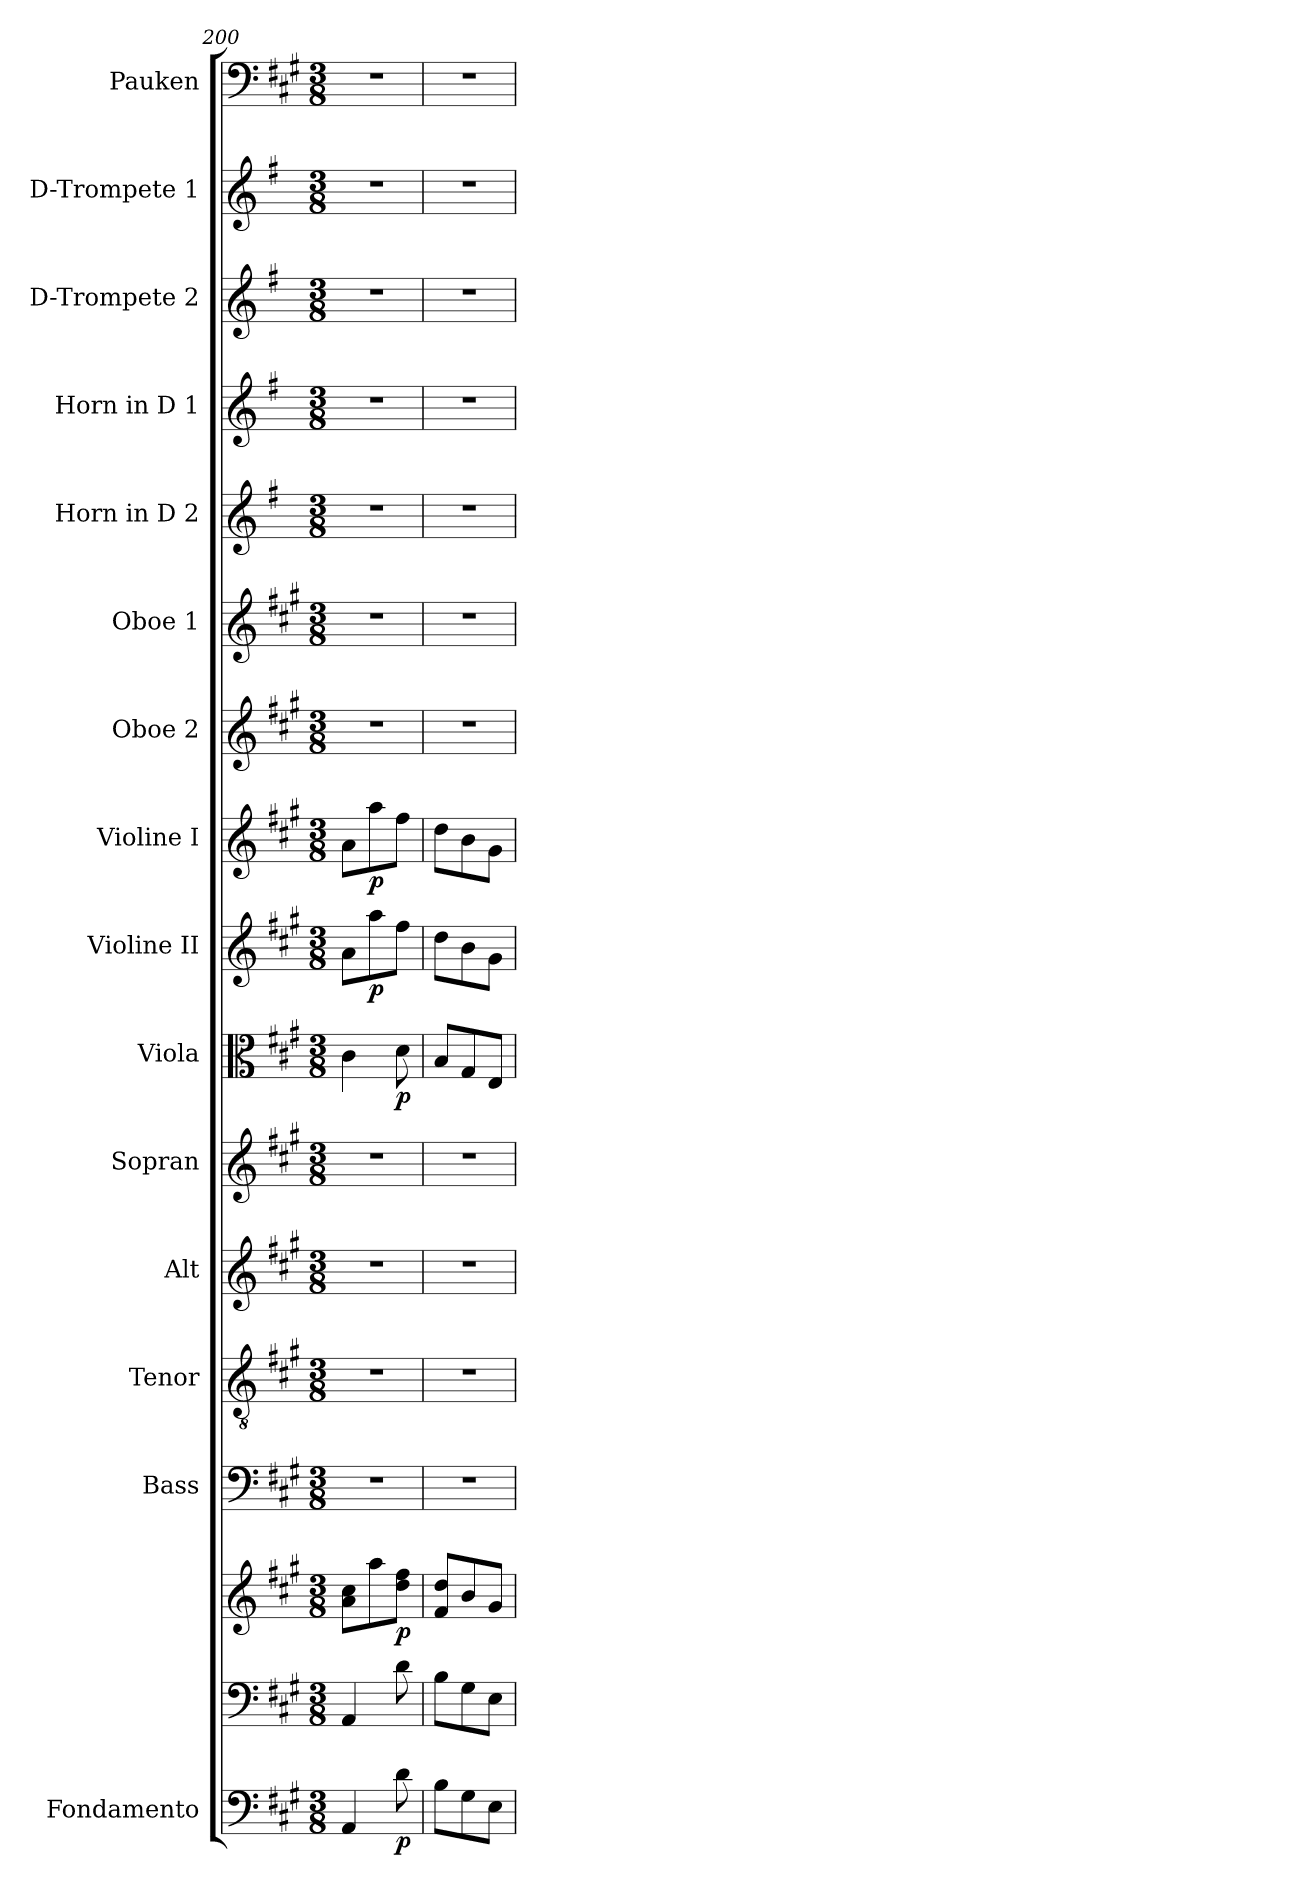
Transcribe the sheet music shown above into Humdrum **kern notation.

**kern	**dynam	**kern	**kern	**dynam	**kern	**kern	**kern	**kern	**kern	**dynam	**kern	**dynam	**kern	**dynam	**kern	**kern	**kern	**kern	**kern	**kern	**kern
*part16	*part16	*part15	*part15	*part15	*part14	*part13	*part12	*part11	*part10	*part10	*part9	*part9	*part8	*part8	*part7	*part6	*part5	*part4	*part3	*part2	*part1
*staff17	*staff17	*staff16	*staff15	*staff15/16	*staff14	*staff13	*staff12	*staff11	*staff10	*staff10	*staff9	*staff9	*staff8	*staff8	*staff7	*staff6	*staff5	*staff4	*staff3	*staff2	*staff1
*I"Fondamento	*	*	*	*	*I"Bass	*I"Tenor	*I"Alt	*I"Sopran	*I"Viola	*	*I"Violine II	*	*I"Violine I	*	*I"Oboe 2	*I"Oboe 1	*I"Horn in D 2	*I"Horn in D 1	*I"D-Trompete 2	*I"D-Trompete 1	*I"Pauken
*I'F.	*	*	*	*	*I'B.	*I'T.	*I'A.	*I'S.	*I'Vla.	*	*I'Vl. II	*	*I'Vl. I	*	*I'Ob. 2	*I'Ob. 1	*	*	*I'D Trp. 2	*I'D Trp. 1	*I'Pk.
*clefF4	*	*clefF4	*clefG2	*	*clefF4	*clefGv2	*clefG2	*clefG2	*clefC3	*	*clefG2	*	*clefG2	*	*clefG2	*clefG2	*clefG2	*clefG2	*clefG2	*clefG2	*clefF4
*ITrd7c12	*	*	*	*	*	*	*	*	*	*	*	*	*	*	*	*	*ITrd6c10	*ITrd6c10	*ITrd-1c-2	*ITrd-1c-2	*
*k[f#c#g#]	*	*k[f#c#g#]	*k[f#c#g#]	*	*k[f#c#g#]	*k[f#c#g#]	*k[f#c#g#]	*k[f#c#g#]	*k[f#c#g#]	*	*k[f#c#g#]	*	*k[f#c#g#]	*	*k[f#c#g#]	*k[f#c#g#]	*k[f#c#g#]	*k[f#c#g#]	*k[f#c#g#]	*k[f#c#g#]	*k[f#c#g#]
*A:	*	*A:	*A:	*	*A:	*A:	*A:	*A:	*A:	*	*A:	*	*A:	*	*A:	*A:	*A:	*A:	*A:	*A:	*A:
*M3/8	*	*M3/8	*M3/8	*	*M3/8	*M3/8	*M3/8	*M3/8	*M3/8	*	*M3/8	*	*M3/8	*	*M3/8	*M3/8	*M3/8	*M3/8	*M3/8	*M3/8	*M3/8
=200	=200	=200	=200	=200	=200	=200	=200	=200	=200	=200	=200	=200	=200	=200	=200	=200	=200	=200	=200	=200	=200
4AAA/	.	4AA/	8a\ 8cc#\L	.	4.r	4.r	4.r	4.r	4c#\	.	8a\L	.	8a\L	.	4.r	4.r	4.r	4.r	4.r	4.r	4.r
!	!	!	!	!	!	!	!	!	!	!	!	!LO:DY:b	!	!LO:DY:b	!	!	!	!	!	!	!
.	.	.	8aa\	.	.	.	.	.	.	.	8aa\	p	8aa\	p	.	.	.	.	.	.	.
!	!LO:DY:b	!	!	!LO:DY:b	!	!	!	!	!	!LO:DY:b	!	!	!	!	!	!	!	!	!	!	!
8D\	p	8d\	8dd\ 8ff#\J	p	.	.	.	.	8d\	p	8ff#\J	.	8ff#\J	.	.	.	.	.	.	.	.
!!LO:PB:g=z
=201	=201	=201	=201	=201	=201	=201	=201	=201	=201	=201	=201	=201	=201	=201	=201	=201	=201	=201	=201	=201	=201
8BB\L	.	8B\L	8f#/ 8dd/L	.	4.r	4.r	4.r	4.r	8B/L	.	8dd\L	.	8dd\L	.	4.r	4.r	4.r	4.r	4.r	4.r	4.r
8GG#\	.	8G#\	8b/	.	.	.	.	.	8G#/	.	8b\	.	8b\	.	.	.	.	.	.	.	.
8EE\J	.	8E\J	8g#/J	.	.	.	.	.	8E/J	.	8g#\J	.	8g#\J	.	.	.	.	.	.	.	.
=	=	=	=	=	=	=	=	=	=	=	=	=	=	=	=	=	=	=	=	=	=
*-	*-	*-	*-	*-	*-	*-	*-	*-	*-	*-	*-	*-	*-	*-	*-	*-	*-	*-	*-	*-	*-
